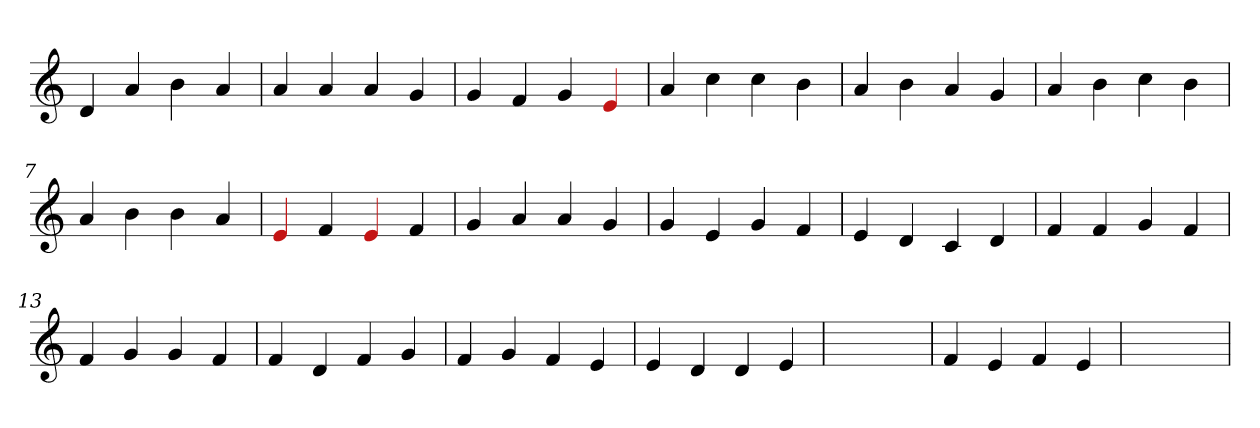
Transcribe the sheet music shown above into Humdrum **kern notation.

**kern
*part1
*staff1
*clefG2
=1
4d
4a
4b
4a
=2
4a
4a
4a
4g
=3
4g
4f
4g
4Re
=4
4a
4cc
4cc
4b
=5
4a
4b
4a
4g
=6
4a
4b
4cc
4b
=7
4a
4b
4b
4a
=8
4Re
4f
4Re
4f
=9
4g
4a
4a
4g
=10
4g
4e
4g
4f
=11
4e
4d
4c
4d
=12
4f
4f
4g
4f
=13
4f
4g
4g
4f
=14
4f
4d
4f
4g
=15
4f
4g
4f
4e
=16
4e
4d
4d
4e
=17
1ryy
=17
4f
4e
4f
4e
=18
1ryy
=
*-
